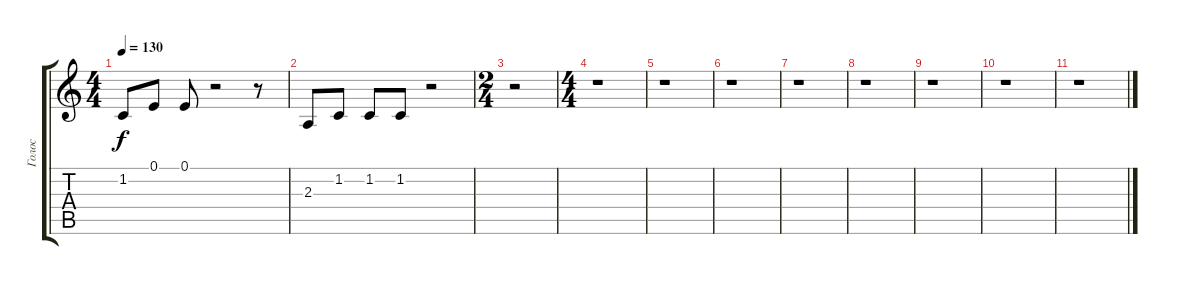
\track ("Голос" "Голос") {instrument flute}
\staff {score tabs}
\tuning (E4 B3 G3 D3 A2 E2) {hide}
\ts (4 4)
\tempo 130
\clef g2
\ks c
1.2.8{dy f} 0.1.8 0.1.8 r.2 r.8 |
2.3.8 1.2.8 1.2.8 1.2.8 r.2 |
\ts (2 4)
r.2 |
\ts (4 4)
r.1 |
r.1 |
r.1 |
r.1 |
r.1 |
r.1 |
r.1 |
r.1
